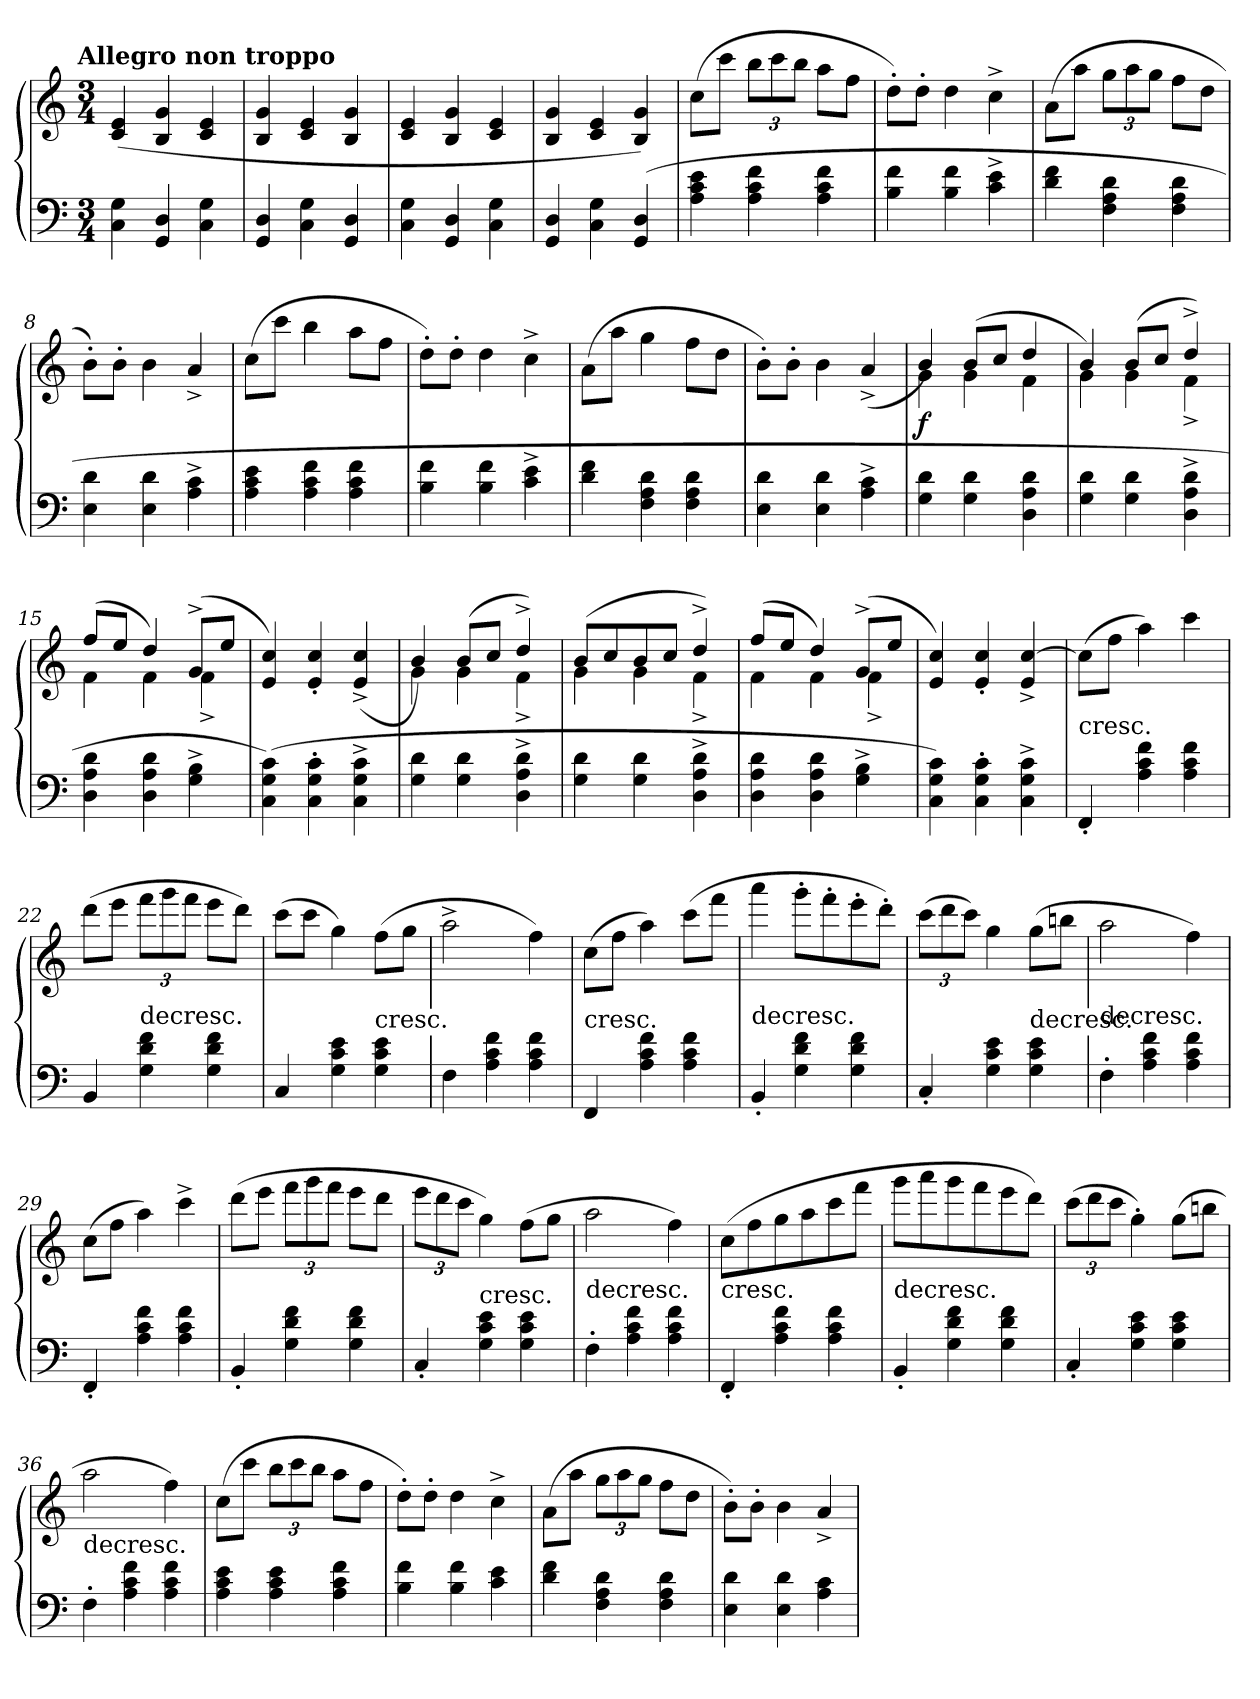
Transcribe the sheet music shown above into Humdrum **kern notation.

**kern	**kern	**dynam
*part1	*part1	*part1
*staff2	*staff1	*staff1/2
*clefF4	*clefG2	*
*k[]	*k[]	*
*C:	*C:	*
!!LO:TX:omd:t=Allegro non troppo
*M3/4	*M3/4	*
*MM132	*MM132	*
=1	=1	=1
4C\ 4G\	(4c/ 4e/	.
4GG/ 4D/	4B/ 4g/	.
4C\ 4G\	4c/ 4e/	.
=2	=2	=2
4GG/ 4D/	4B/ 4g/	.
4C\ 4G\	4c/ 4e/	.
4GG/ 4D/	4B/ 4g/	.
=3	=3	=3
4C\ 4G\	4c/ 4e/	.
4GG/ 4D/	4B/ 4g/	.
4C\ 4G\	4c/ 4e/	.
=4	=4	=4
4GG/ 4D/	4B/ 4g/	.
4C\ 4G\	4c/ 4e/	.
(4GG/ 4D/	4B/ 4g/)	.
=5	=5	=5
4A\ 4c\ 4e\	(8cc\L	.
.	8ccc\J	.
4A\ 4c\ 4f\	12bb\L	.
.	12ccc\	.
.	12bb\J	.
4A\ 4c\ 4f\	8aa\L	.
.	8ff\J	.
=6	=6	=6
4B\ 4f\	8dd'\L)	.
.	8dd'\J	.
4B\ 4f\	4dd\	.
4c^\ 4e^\	4cc^\	.
=7	=7	=7
4d\ 4f\	(8a\L	.
.	8aa\J	.
4F\ 4A\ 4d\	12gg\L	.
.	12aa\	.
.	12gg\J	.
4F\ 4A\ 4d\	8ff\L	.
.	8dd\J	.
=8	=8	=8
4E\ 4d\	8b'\L)	.
.	8b'\J	.
4E\ 4d\	4b\	.
4A^\ 4c^\	4a^/	.
=9	=9	=9
4A\ 4c\ 4e\	(8cc\L	.
.	8ccc\J	.
4A\ 4c\ 4f\	4bb\	.
4A\ 4c\ 4f\	8aa\L	.
.	8ff\J	.
=10	=10	=10
4B\ 4f\	8dd'\L)	.
.	8dd'\J	.
4B\ 4f\	4dd\	.
4c^\ 4e^\	4cc^\	.
=11	=11	=11
4d\ 4f\	(8a\L	.
.	8aa\J	.
4F\ 4A\ 4d\	4gg\	.
4F\ 4A\ 4d\	8ff\L	.
.	8dd\J	.
=12	=12	=12
4E\ 4d\	8b'\L)	.
.	8b'\J	.
4E\ 4d\	4b\	.
4A^\ 4c^\	(4a^/	.
=13	=13	=13
*	*^	*
4G\ 4d\	4b/)	4g\	f
4G\ 4d\	(8b/L	4g\	.
.	8cc/J	.	.
4D\ 4A\ 4d\	4dd/	4f\	.
=14	=14	=14	=14
4G\ 4d\	4b/)	4g\	.
4G\ 4d\	(8b/L	4g\	.
.	8cc/J	.	.
4D^\ 4A^\ 4d^\	4dd^/)	4f^\	.
=15	=15	=15	=15
4D\ 4A\ 4d\	(8ff/L	4f\	.
.	8ee/J	.	.
4D\ 4A\ 4d\	4dd/)	4f\	.
4G^\ 4B^\	(8g^/L	4f^\	.
.	8ee/J	.	.
*	*v	*v	*
=16	=16	=16
(4C\ 4G\ 4c\)	4e/ 4cc/)	.
4C'\ 4G'\ 4c'\	4e'/ 4cc'/	.
4C^\ 4G^\ 4c^\	(4e^/ 4cc^/	.
=17	=17	=17
*	*^	*
4G\ 4d\	4b/)	4g\	.
4G\ 4d\	(8b/L	4g\	.
.	8cc/J	.	.
4D^\ 4A^\ 4d^\	4dd^/)	4f^\	.
=18	=18	=18	=18
4G\ 4d\	(8b/L	4g\	.
.	8cc/	.	.
4G\ 4d\	8b/	4g\	.
.	8cc/J	.	.
4D^\ 4A^\ 4d^\	4dd^/)	4f^\	.
=19	=19	=19	=19
4D\ 4A\ 4d\	(8ff/L	4f\	.
.	8ee/J	.	.
4D\ 4A\ 4d\	4dd/)	4f\	.
4G^\ 4B^\	(8g^/L	4f^\	.
.	8ee/J	.	.
*	*v	*v	*
=20	=20	=20
4C\ 4G\ 4c\)	4e/ 4cc/)	.
4C'\ 4G'\ 4c'\	4e'/ 4cc'/	.
4C^\ 4G^\ 4c^\	4e^/ [4cc^/	.
=21	=21	=21
!	!LO:TX:c:t=cresc.	!
4FF'/	(8cc\L]	.
.	8ff\J	.
4A\ 4c\ 4f\	4aa\)	.
4A\ 4c\ 4f\	4ccc\	.
=22	=22	=22
4BB/	(8ddd\L	.
.	8eee\J	.
!	!LO:TX:c:t=decresc.	!
4G\ 4d\ 4f\	12fff\L	.
.	12ggg\	.
.	12fff\J	.
4G\ 4d\ 4f\	8eee\L	.
.	8ddd\J)	.
=23	=23	=23
4C/	(8ccc\L	.
.	8ccc\J	.
4G\ 4c\ 4e\	4gg\)	.
!	!LO:TX:c:t=cresc.	!
4G\ 4c\ 4e\	(8ff\L	.
.	8gg\J	.
=24	=24	=24
4F\	2aa^\	.
4A\ 4c\ 4f\	.	.
4A\ 4c\ 4f\	4ff\)	.
=25	=25	=25
!	!LO:TX:c:t=cresc.	!
4FF/	(8cc\L	.
.	8ff\J	.
4A\ 4c\ 4f\	4aa\)	.
4A\ 4c\ 4f\	(8ccc\L	.
.	8fff\J	.
=26	=26	=26
!	!LO:TX:c:t=decresc.	!
4BB'/	4aaa\	.
4G\ 4d\ 4f\	8ggg'\L	.
.	8fff'\	.
4G\ 4d\ 4f\	8eee'\	.
.	8ddd'\J)	.
=27	=27	=27
4C'/	(12ccc\L	.
.	12ddd\	.
.	12ccc\J)	.
4G\ 4c\ 4e\	4gg\	.
!	!LO:TX:c:t=decresc.	!
4G\ 4c\ 4e\	(8gg\L	.
.	8bbn\J	.
=28	=28	=28
!	!LO:TX:c:t=decresc.	!
4F'\	2aa\	.
4A\ 4c\ 4f\	.	.
4A\ 4c\ 4f\	4ff\)	.
=29	=29	=29
4FF'/	(8cc\L	.
.	8ff\J	.
4A\ 4c\ 4f\	4aa\)	.
4A\ 4c\ 4f\	4ccc^\	.
=30	=30	=30
4BB'/	(8ddd\L	.
.	8eee\J	.
4G\ 4d\ 4f\	12fff\L	.
.	12ggg\	.
.	12fff\J	.
4G\ 4d\ 4f\	8eee\L	.
.	8ddd\J	.
=31	=31	=31
4C'/	12eee\L	.
.	12ddd\	.
.	12ccc\J	.
!	!LO:TX:c:t=cresc.	!
4G\ 4c\ 4e\	4gg\)	.
4G\ 4c\ 4e\	(8ff\L	.
.	8gg\J	.
=32	=32	=32
!	!LO:TX:c:t=decresc.	!
4F'\	2aa\	.
4A\ 4c\ 4f\	.	.
4A\ 4c\ 4f\	4ff\)	.
=33	=33	=33
!	!LO:TX:c:t=cresc.	!
4FF'/	(8cc\L	.
.	8ff\	.
4A\ 4c\ 4f\	8gg\	.
.	8aa\	.
4A\ 4c\ 4f\	8ccc\	.
.	8fff\J	.
=34	=34	=34
!	!LO:TX:c:t=decresc.	!
4BB'/	8ggg\L	.
.	8aaa\	.
4G\ 4d\ 4f\	8ggg\	.
.	8fff\	.
4G\ 4d\ 4f\	8eee\	.
.	8ddd\J)	.
=35	=35	=35
4C'/	(12ccc\L	.
.	12ddd\	.
.	12ccc\J	.
4G\ 4c\ 4e\	4gg'\)	.
4G\ 4c\ 4e\	(8gg\L	.
.	8bbn\J	.
=36	=36	=36
!	!LO:TX:c:t=decresc.	!
4F'\	2aa\	.
4A\ 4c\ 4f\	.	.
4A\ 4c\ 4f\	4ff\)	.
=37	=37	=37
4A\ 4c\ 4e\	(8cc\L	.
.	8ccc\J	.
4A\ 4c\ 4e\	12bb\L	.
.	12ccc\	.
.	12bb\J	.
4A\ 4c\ 4f\	8aa\L	.
.	8ff\J	.
=38	=38	=38
4B\ 4f\	8dd'\L)	.
.	8dd'\J	.
4B\ 4f\	4dd\	.
4c\ 4e\	4cc^\	.
=39	=39	=39
4d\ 4f\	(8a\L	.
.	8aa\J	.
4F\ 4A\ 4d\	12gg\L	.
.	12aa\	.
.	12gg\J	.
4F\ 4A\ 4d\	8ff\L	.
.	8dd\J	.
=40	=40	=40
4E\ 4d\	8b'\L)	.
.	8b'\J	.
4E\ 4d\	4b\	.
4A\ 4c\	4a^/	.
=	=	=
*-	*-	*-
